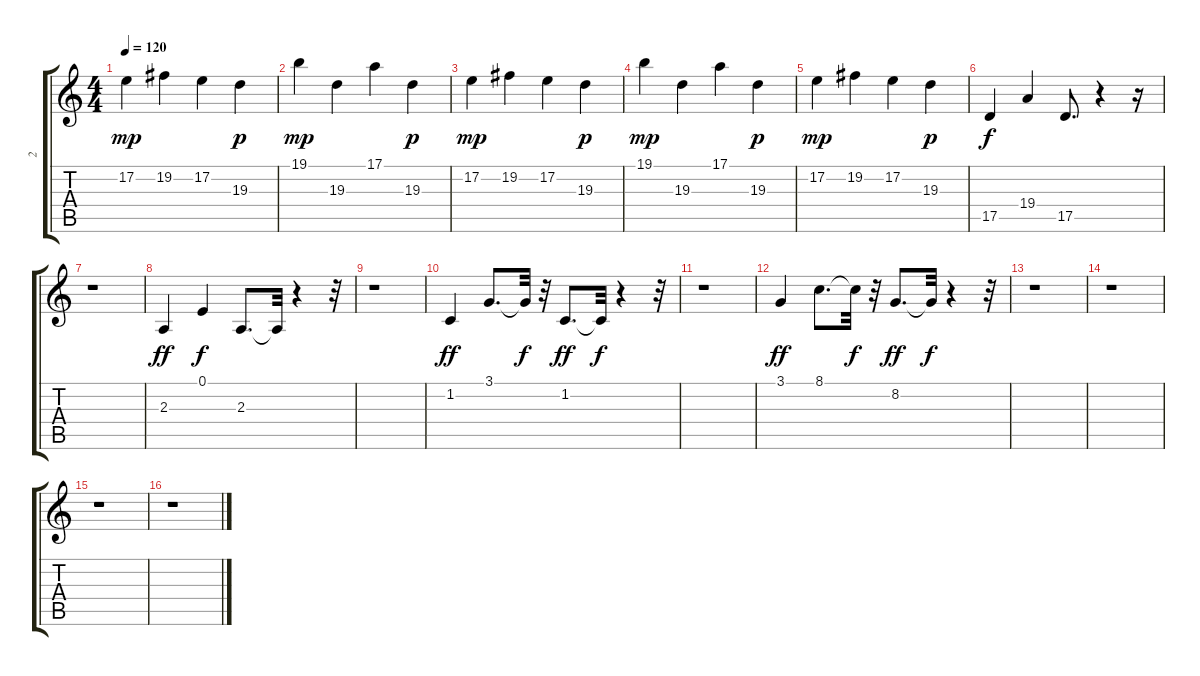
\track ("2" "2") {instrument flute}
\staff {score tabs}
\tuning (E4 B3 G3 D3 A2 E2) {hide}
\ts (4 4)
\tempo 120
\clef g2
\ks c
17.2.4{dy mp} 19.2.4 17.2.4 19.3.4{dy p} |
19.1.4{dy mp} 19.3.4 17.1.4 19.3.4{dy p} |
17.2.4{dy mp} 19.2.4 17.2.4 19.3.4{dy p} |
19.1.4{dy mp} 19.3.4 17.1.4 19.3.4{dy p} |
17.2.4{dy mp} 19.2.4 17.2.4 19.3.4{dy p} |
17.5.4{dy f} 19.4.4 17.5.8{d} r.4 r.16 |
r.1 |
2.3.4{dy ff} 0.1.4{dy f} 2.3.8{d} 2.3{t}.32 r.4 r.32 |
r.1 |
1.2.4{dy ff} 3.1.8{d} 3.1{t}.32{dy f} r.32 1.2.8{d dy ff} 1.2{t}.32{dy f} r.4 r.32 |
r.1 |
3.1.4{dy ff} 8.1.8{d} 8.1{t}.32{dy f} r.32 8.2.8{d dy ff} 8.2{t}.32{dy f} r.4 r.32 |
r.1 |
r.1 |
r.1 |
r.1
